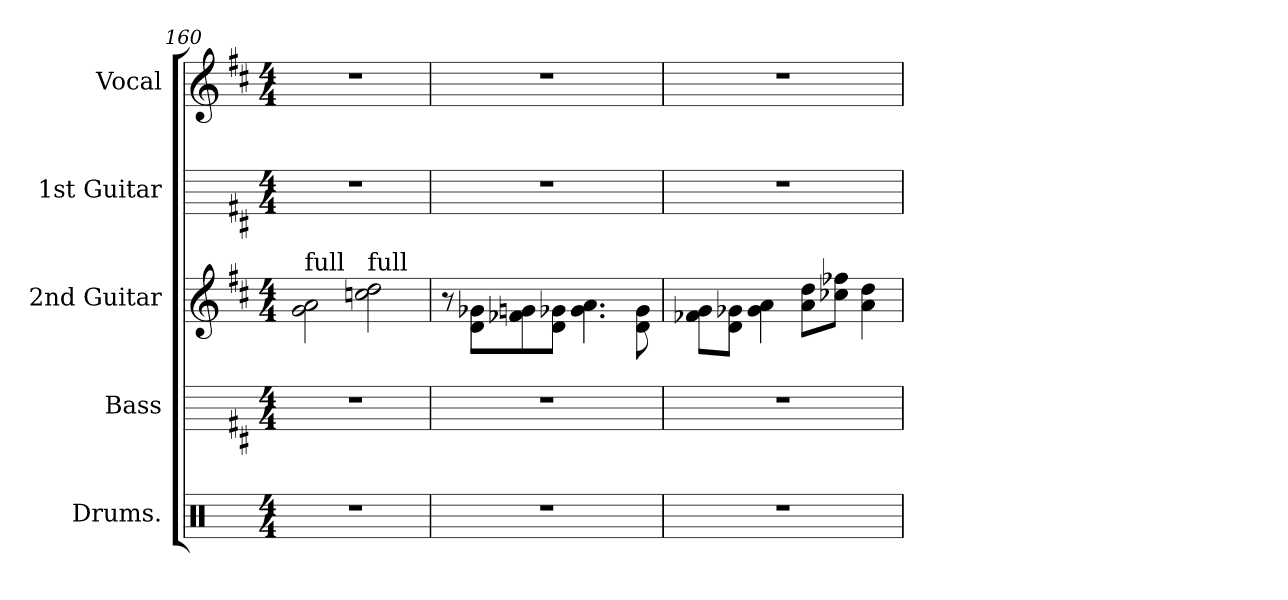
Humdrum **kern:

**kern	**kern	**kern	**kern	**kern
*part5	*part4	*part3	*part2	*part1
*staff5	*staff4	*staff3	*staff2	*staff1
*I"Drums.	*I"Bass	*I"2nd Guitar	*I"1st Guitar	*I"Vocal
*I'Drs.	*I'Ba.	*I'Gt.2	*I'Gt.1	*I'Vo.
*clefX	*	*	*	*clefG2
*	*ITrd7c12	*	*	*
*k[]	*k[f#c#]	*k[f#c#]	*k[f#c#]	*k[f#c#]
*M4/4	*M4/4	*M4/4	*M4/4	*M4/4
=160	=160	=160	=160	=160
!	!	!LO:TX:a:t=full	!	!
1r	1r	2g\ 2a\	1r	1r
!	!	!LO:TX:a:t=full	!	!
.	.	2cc\ 2dd\	.	.
!!LO:LB:g=z
=161	=161	=161	=161	=161
1r	1r	8r	1r	1r
.	.	8d\ 8g-\L	.	.
.	.	8f-\ 8g\	.	.
.	.	8d\ 8g-\J	.	.
.	.	4.g-\ 4.a\	.	.
.	.	8d\ 8g-\	.	.
=162	=162	=162	=162	=162
1r	1r	8f-\ 8g\L	1r	1r
.	.	8d\ 8g-\J	.	.
.	.	4g-\ 4a\	.	.
.	.	8a\ 8dd\L	.	.
.	.	8cc-\ 8ff-\J	.	.
.	.	4a\ 4dd\	.	.
=	=	=	=	=
*-	*-	*-	*-	*-
